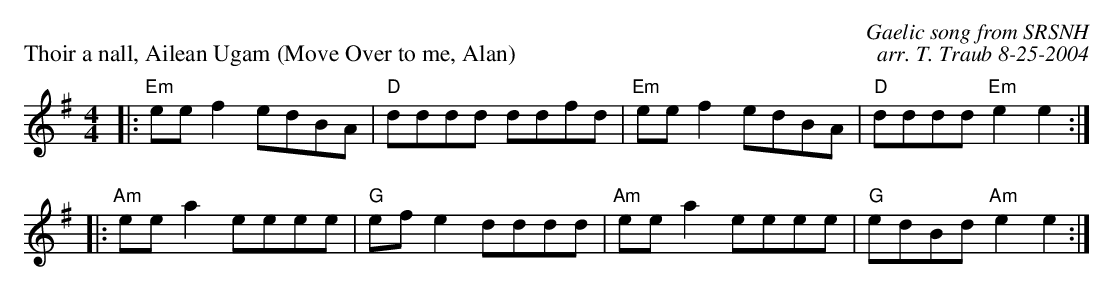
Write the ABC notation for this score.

X:1
P: Thoir a nall, Ailean Ugam (Move Over to me, Alan)
C: Gaelic song from SRSNH
C: arr. T. Traub 8-25-2004
M: 4/4
L: 1/8
K: Em
|: "Em"ee f2 edBA|"D"dddd ddfd|"Em"ee f2 edBA|"D"dddd "Em"e2 e2 :|
|: "Am"ee a2 eeee|"G"ef e2 dddd|"Am"ee a2 eeee|"G"edBd "Am"e2 e2 :|
